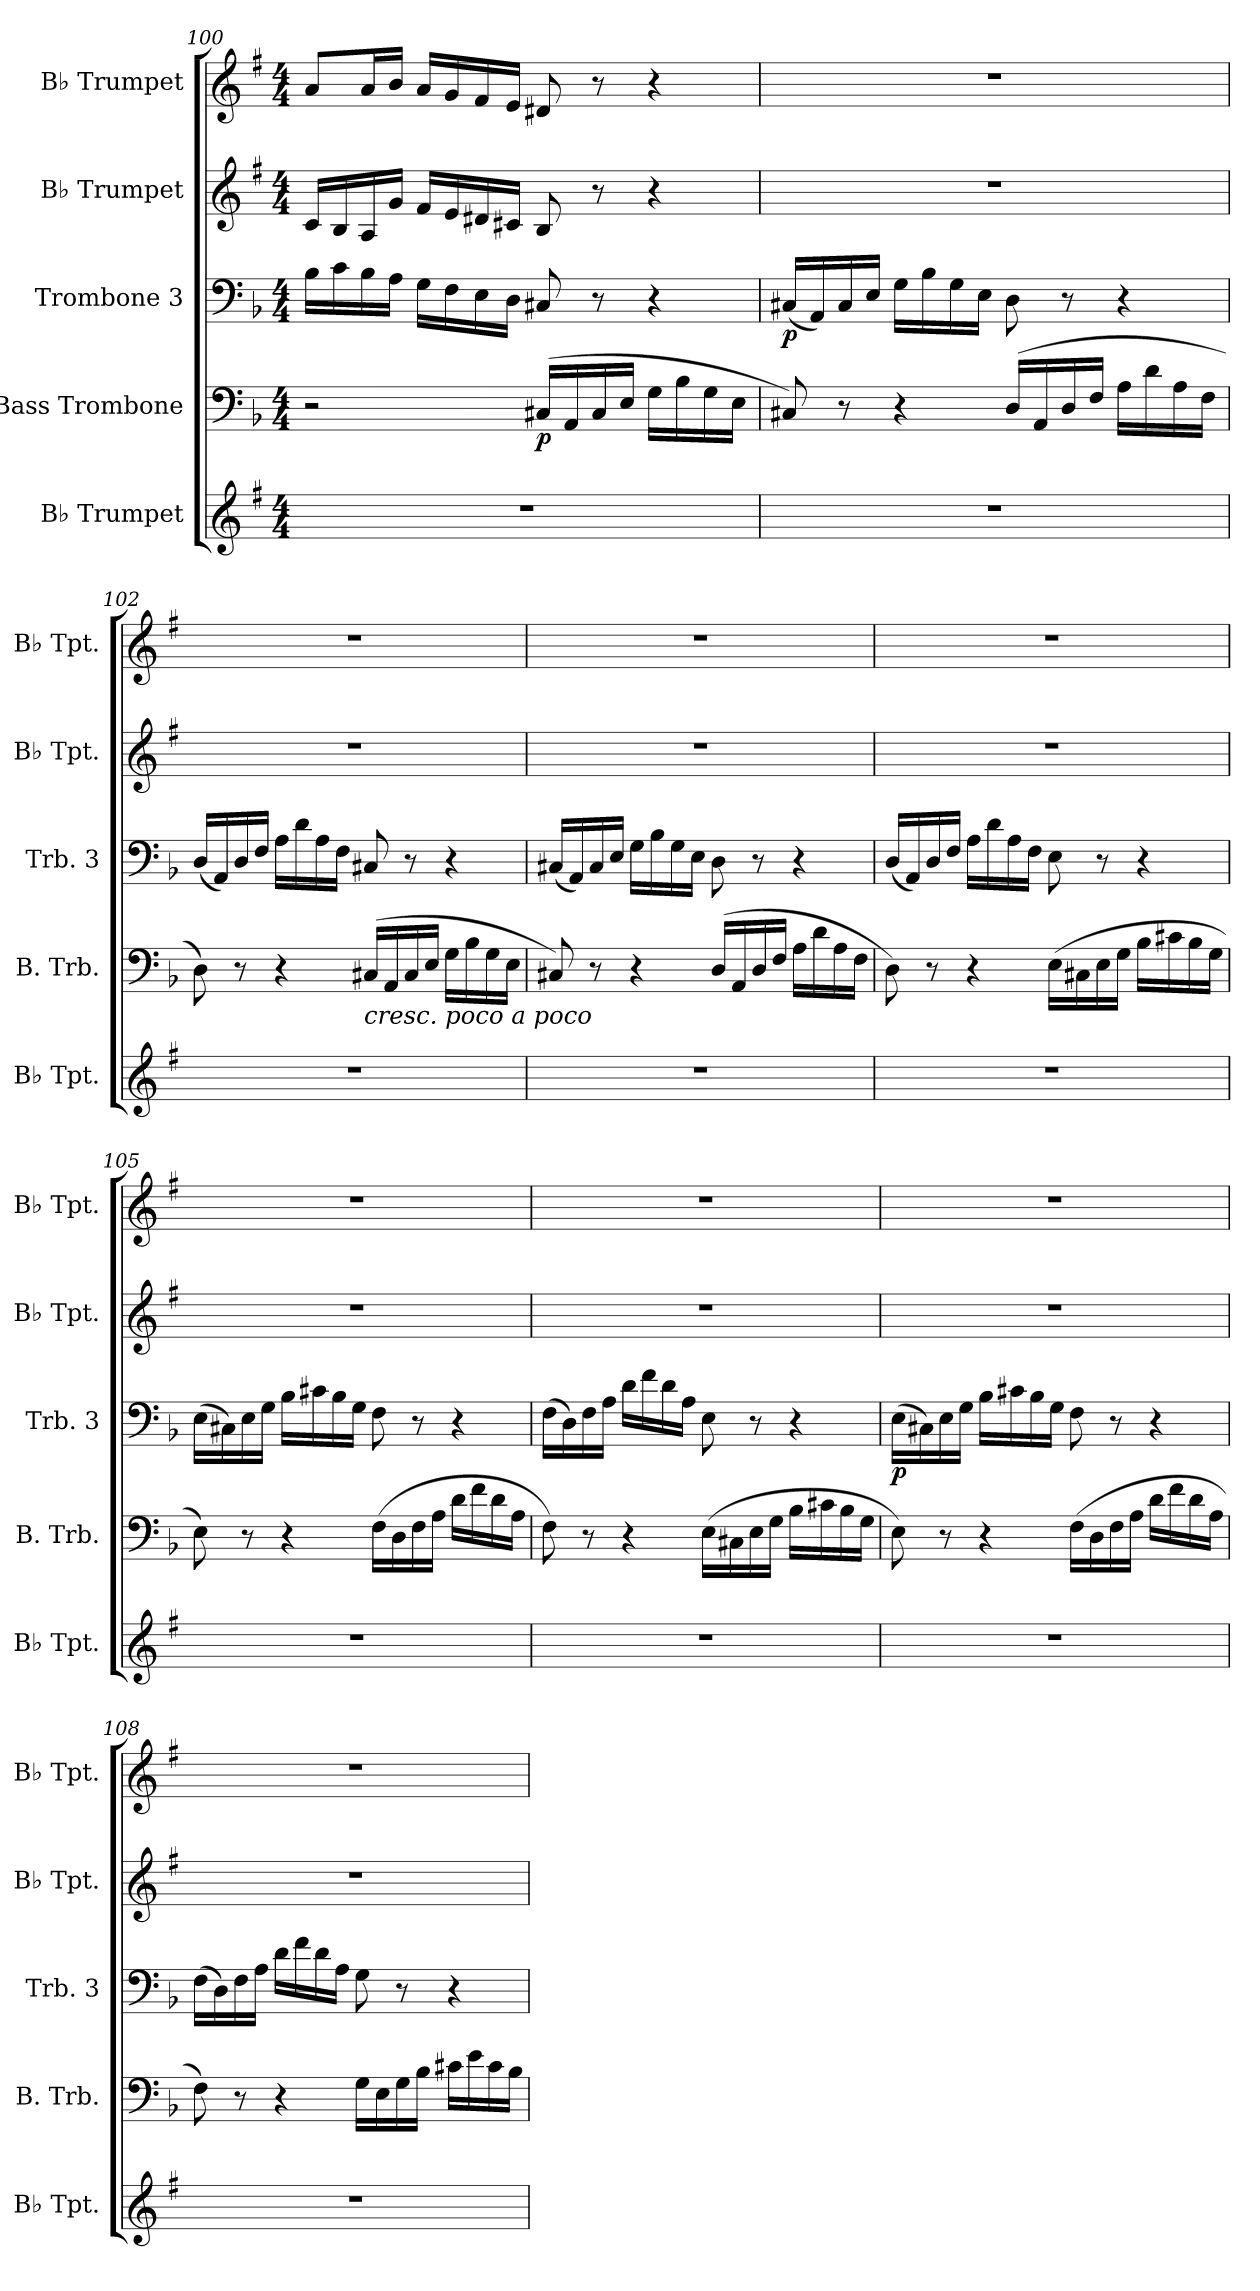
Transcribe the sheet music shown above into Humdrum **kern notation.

**kern	**kern	**dynam	**kern	**dynam	**kern	**kern
*part5	*part4	*part4	*part3	*part3	*part2	*part1
*staff5	*staff4	*staff4	*staff3	*staff3	*staff2	*staff1
*I"B♭ Trumpet	*I"Bass Trombone	*	*I"Trombone 3	*	*I"B♭ Trumpet	*I"B♭ Trumpet
*I'B♭ Tpt.	*I'B. Trb.	*	*I'Trb. 3	*	*I'B♭ Tpt.	*I'B♭ Tpt.
!!LO:LB:g=z
*clefG2	*clefF4	*	*clefF4	*	*clefG2	*clefG2
*ITrd1c2	*	*	*	*	*ITrd1c2	*ITrd1c2
*k[b-]	*k[b-]	*	*k[b-]	*	*k[b-]	*k[b-]
*M4/4	*M4/4	*	*M4/4	*	*M4/4	*M4/4
=100	=100	=100	=100	=100	=100	=100
1r	2r	.	16B-\LL	.	16B-/LL	8g/L
.	.	.	16c\	.	16A/	.
.	.	.	16B-\	.	16G/	16g/L
.	.	.	16A\JJ	.	16f/JJ	16a/JJ
.	.	.	16G\LL	.	16e/LL	16g/LL
.	.	.	16F\	.	16d/	16f/
.	.	.	16E\	.	16c#X/	16e/
.	.	.	16D\JJ	.	16Bn/JJ	16d/JJ
!	!	!LO:DY:b	!	!	!	!
.	(>16C#X/LL	p	8C#X/	.	8A/	8c#X/
.	16AA/	.	.	.	.	.
.	16C#/	.	8r	.	8r	8r
.	16E/JJ	.	.	.	.	.
.	16G\LL	.	4r	.	4r	4r
.	16B-\	.	.	.	.	.
.	16G\	.	.	.	.	.
.	16E\JJ	.	.	.	.	.
=101	=101	=101	=101	=101	=101	=101
!	!	!	!	!LO:DY:b	!	!
1r	8C#X/)	.	(<16C#X/LL	p	1r	1r
.	.	.	16AA/)	.	.	.
.	8r	.	16C#/	.	.	.
.	.	.	16E/JJ	.	.	.
.	4r	.	16G\LL	.	.	.
.	.	.	16B-\	.	.	.
.	.	.	16G\	.	.	.
.	.	.	16E\JJ	.	.	.
.	(>16D/LL	.	8D\	.	.	.
.	16AA/	.	.	.	.	.
.	16D/	.	8r	.	.	.
.	16F/JJ	.	.	.	.	.
.	16A\LL	.	4r	.	.	.
.	16d\	.	.	.	.	.
.	16A\	.	.	.	.	.
.	16F\JJ	.	.	.	.	.
!!LO:PB:g=z
=102	=102	=102	=102	=102	=102	=102
1r	8D\)	.	(<16D/LL	.	1r	1r
.	.	.	16AA/)	.	.	.
.	8r	.	16D/	.	.	.
.	.	.	16F/JJ	.	.	.
.	4r	.	16A\LL	.	.	.
.	.	.	16d\	.	.	.
.	.	.	16A\	.	.	.
.	.	.	16F\JJ	.	.	.
!	!LO:TX:b:i:t=cresc. poco a poco	!	!	!	!	!
.	(>16C#X/LL	.	8C#X/	.	.	.
.	16AA/	.	.	.	.	.
.	16C#/	.	8r	.	.	.
.	16E/JJ	.	.	.	.	.
.	16G\LL	.	4r	.	.	.
.	16B-\	.	.	.	.	.
.	16G\	.	.	.	.	.
.	16E\JJ	.	.	.	.	.
=103	=103	=103	=103	=103	=103	=103
!	!	!	!	!LO:DY:b	!	!
1r	8C#X/)	.	(<16C#X/LL	other-dynamics	1r	1r
.	.	.	16AA/)	.	.	.
.	8r	.	16C#/	.	.	.
.	.	.	16E/JJ	.	.	.
.	4r	.	16G\LL	.	.	.
.	.	.	16B-\	.	.	.
.	.	.	16G\	.	.	.
.	.	.	16E\JJ	.	.	.
.	(>16D/LL	.	8D\	.	.	.
.	16AA/	.	.	.	.	.
.	16D/	.	8r	.	.	.
.	16F/JJ	.	.	.	.	.
.	16A\LL	.	4r	.	.	.
.	16d\	.	.	.	.	.
.	16A\	.	.	.	.	.
.	16F\JJ	.	.	.	.	.
!!LO:LB:g=z
=104	=104	=104	=104	=104	=104	=104
1r	8D\)	.	(<16D/LL	.	1r	1r
.	.	.	16AA/)	.	.	.
.	8r	.	16D/	.	.	.
.	.	.	16F/JJ	.	.	.
.	4r	.	16A\LL	.	.	.
.	.	.	16d\	.	.	.
.	.	.	16A\	.	.	.
.	.	.	16F\JJ	.	.	.
.	(>16E\LL	.	8E\	.	.	.
.	16C#X\	.	.	.	.	.
.	16E\	.	8r	.	.	.
.	16G\JJ	.	.	.	.	.
.	16B-\LL	.	4r	.	.	.
.	16c#X\	.	.	.	.	.
.	16B-\	.	.	.	.	.
.	16G\JJ	.	.	.	.	.
=105	=105	=105	=105	=105	=105	=105
1r	8E\)	.	(>16E\LL	.	1r	1r
.	.	.	16C#X\)	.	.	.
.	8r	.	16E\	.	.	.
.	.	.	16G\JJ	.	.	.
.	4r	.	16B-\LL	.	.	.
.	.	.	16c#X\	.	.	.
.	.	.	16B-\	.	.	.
.	.	.	16G\JJ	.	.	.
.	(>16F\LL	.	8F\	.	.	.
.	16D\	.	.	.	.	.
.	16F\	.	8r	.	.	.
.	16A\JJ	.	.	.	.	.
.	16d\LL	.	4r	.	.	.
.	16f\	.	.	.	.	.
.	16d\	.	.	.	.	.
.	16A\JJ	.	.	.	.	.
!!LO:PB:g=z
=106	=106	=106	=106	=106	=106	=106
1r	8F\)	.	(>16F\LL	.	1r	1r
.	.	.	16D\)	.	.	.
.	8r	.	16F\	.	.	.
.	.	.	16A\JJ	.	.	.
.	4r	.	16d\LL	.	.	.
.	.	.	16f\	.	.	.
.	.	.	16d\	.	.	.
.	.	.	16A\JJ	.	.	.
.	(>16E\LL	.	8E\	.	.	.
.	16C#X\	.	.	.	.	.
.	16E\	.	8r	.	.	.
.	16G\JJ	.	.	.	.	.
.	16B-\LL	.	4r	.	.	.
.	16c#X\	.	.	.	.	.
.	16B-\	.	.	.	.	.
.	16G\JJ	.	.	.	.	.
=107	=107	=107	=107	=107	=107	=107
!	!	!	!	!LO:DY:b	!	!
1r	8E\)	.	(>16E\LL	p	1r	1r
.	.	.	16C#X\)	.	.	.
.	8r	.	16E\	.	.	.
.	.	.	16G\JJ	.	.	.
.	4r	.	16B-\LL	.	.	.
.	.	.	16c#X\	.	.	.
.	.	.	16B-\	.	.	.
.	.	.	16G\JJ	.	.	.
.	(>16F\LL	.	8F\	.	.	.
.	16D\	.	.	.	.	.
.	16F\	.	8r	.	.	.
.	16A\JJ	.	.	.	.	.
.	16d\LL	.	4r	.	.	.
.	16f\	.	.	.	.	.
.	16d\	.	.	.	.	.
.	16A\JJ	.	.	.	.	.
!!LO:LB:g=z
=108	=108	=108	=108	=108	=108	=108
1r	8F\)	.	(>16F\LL	.	1r	1r
.	.	.	16D\)	.	.	.
.	8r	.	16F\	.	.	.
.	.	.	16A\JJ	.	.	.
.	4r	.	16d\LL	.	.	.
.	.	.	16f\	.	.	.
.	.	.	16d\	.	.	.
.	.	.	16A\JJ	.	.	.
.	16G\LL	.	8G\	.	.	.
.	16E\	.	.	.	.	.
.	16G\	.	8r	.	.	.
.	16B-\JJ	.	.	.	.	.
.	16c#X\LL	.	4r	.	.	.
.	16e\	.	.	.	.	.
.	16c#\	.	.	.	.	.
.	16B-\JJ	.	.	.	.	.
=	=	=	=	=	=	=
*-	*-	*-	*-	*-	*-	*-
